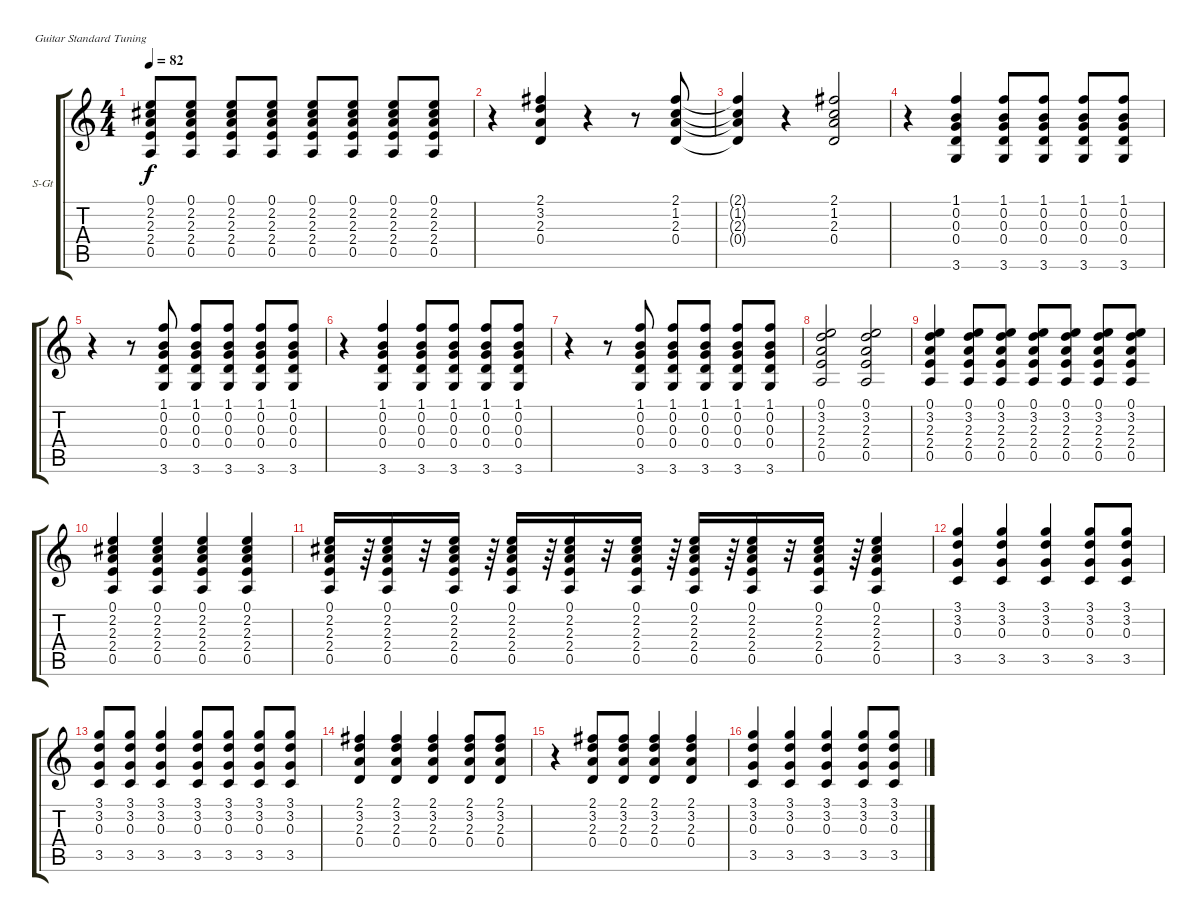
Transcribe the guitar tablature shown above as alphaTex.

\bracketExtendMode groupsimilarinstruments
\firstSystemTrackNameOrientation horizontal
\otherSystemsTrackNameOrientation horizontal
\track ("Guitar 3rt 2" "S-Gt") {instrument acousticgrandpiano}
\staff {score tabs}
\tuning (E4 B3 G3 D3 A2 E2)
\displaytranspose 12
\ts (4 4)
\tempo 82
\clef g2
\ks c
(0.1 2.2 2.3 2.4 0.5).8{dy f} (0.1 2.2 2.3 2.4 0.5).8 (0.1 2.2 2.3 2.4 0.5).8 (0.1 2.2 2.3 2.4 0.5).8 (0.1 2.2 2.3 2.4 0.5).8 (0.1 2.2 2.3 2.4 0.5).8 (0.1 2.2 2.3 2.4 0.5).8 (0.1 2.2 2.3 2.4 0.5).8 |
r.4 (2.1 3.2 2.3 0.4).4 r.4 r.8 (2.1 1.2 2.3 0.4).8 |
(2.1{t} 1.2{t} 2.3{t} 0.4{t}).4 r.4 (2.1 1.2 2.3 0.4).2 |
r.4 (1.1 0.2 0.3 0.4 3.6).4 (1.1 0.2 0.3 0.4 3.6).8 (1.1 0.2 0.3 0.4 3.6).8 (1.1 0.2 0.3 0.4 3.6).8 (1.1 0.2 0.3 0.4 3.6).8 |
r.4 r.8 (1.1 0.2 0.3 0.4 3.6).8 (1.1 0.2 0.3 0.4 3.6).8 (1.1 0.2 0.3 0.4 3.6).8 (1.1 0.2 0.3 0.4 3.6).8 (1.1 0.2 0.3 0.4 3.6).8 |
r.4 (1.1 0.2 0.3 0.4 3.6).4 (1.1 0.2 0.3 0.4 3.6).8 (1.1 0.2 0.3 0.4 3.6).8 (1.1 0.2 0.3 0.4 3.6).8 (1.1 0.2 0.3 0.4 3.6).8 |
r.4 r.8 (1.1 0.2 0.3 0.4 3.6).8 (1.1 0.2 0.3 0.4 3.6).8 (1.1 0.2 0.3 0.4 3.6).8 (1.1 0.2 0.3 0.4 3.6).8 (1.1 0.2 0.3 0.4 3.6).8 |
(0.1 3.2 2.3 2.4 0.5).2 (0.1 3.2 2.3 2.4 0.5).2 |
(0.1 3.2 2.3 2.4 0.5).4 (0.1 3.2 2.3 2.4 0.5).8 (0.1 3.2 2.3 2.4 0.5).8 (0.1 3.2 2.3 2.4 0.5).8 (0.1 3.2 2.3 2.4 0.5).8 (0.1 3.2 2.3 2.4 0.5).8 (0.1 3.2 2.3 2.4 0.5).8 |
(0.1 2.2 2.3 2.4 0.5).4 (0.1 2.2 2.3 2.4 0.5).4 (0.1 2.2 2.3 2.4 0.5).4 (0.1 2.2 2.3 2.4 0.5).4 |
(0.1 2.2 2.3 2.4 0.5).16 r.64 (0.1 2.2 2.3 2.4 0.5).16 r.32 (0.1 2.2 2.3 2.4 0.5).16 r.64 (0.1 2.2 2.3 2.4 0.5).16 r.64 (0.1 2.2 2.3 2.4 0.5).16 r.32 (0.1 2.2 2.3 2.4 0.5).16 r.64 (0.1 2.2 2.3 2.4 0.5).16 r.64 (0.1 2.2 2.3 2.4 0.5).16 r.32 (0.1 2.2 2.3 2.4 0.5).16 r.64 (0.1 2.2 2.3 2.4 0.5).4 |
(3.1 3.2 0.3 3.5).4 (3.1 3.2 0.3 3.5).4 (3.1 3.2 0.3 3.5).4 (3.1 3.2 0.3 3.5).8 (3.1 3.2 0.3 3.5).8 |
(3.1 3.2 0.3 3.5).8 (3.1 3.2 0.3 3.5).8 (3.1 3.2 0.3 3.5).4 (3.1 3.2 0.3 3.5).8 (3.1 3.2 0.3 3.5).8 (3.1 3.2 0.3 3.5).8 (3.1 3.2 0.3 3.5).8 |
(2.1 3.2 2.3 0.4).4 (2.1 3.2 2.3 0.4).4 (2.1 3.2 2.3 0.4).4 (2.1 3.2 2.3 0.4).8 (2.1 3.2 2.3 0.4).8 |
r.4 (2.1 3.2 2.3 0.4).8 (2.1 3.2 2.3 0.4).8 (2.1 3.2 2.3 0.4).4 (2.1 3.2 2.3 0.4).4 |
(3.1 3.2 0.3 3.5).4 (3.1 3.2 0.3 3.5).4 (3.1 3.2 0.3 3.5).4 (3.1 3.2 0.3 3.5).8 (3.1 3.2 0.3 3.5).8
